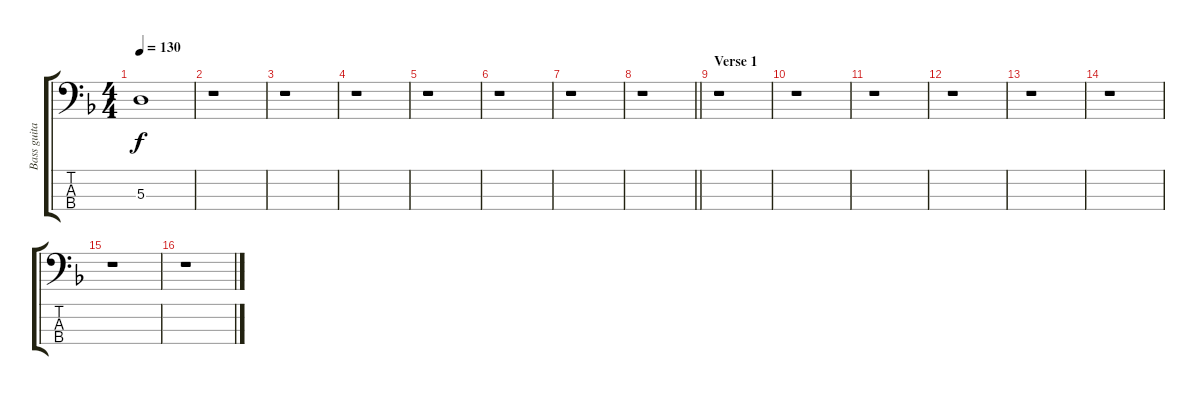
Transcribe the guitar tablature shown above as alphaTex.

\track ("Bass guitar" "Bass guita") {instrument electricbassfinger}
\staff {score tabs}
\tuning (G2 D2 A1 E1) {hide}
\ts (4 4)
\tempo 130
\clef f4
\ks dminor
5.3.1{dy f} |
r.1 |
r.1 |
r.1 |
r.1 |
r.1 |
r.1 |
\barLineRight lightlight
r.1 |
\section ("" "Verse 1")
r.1 |
r.1 |
r.1 |
r.1 |
r.1 |
r.1 |
r.1 |
r.1
